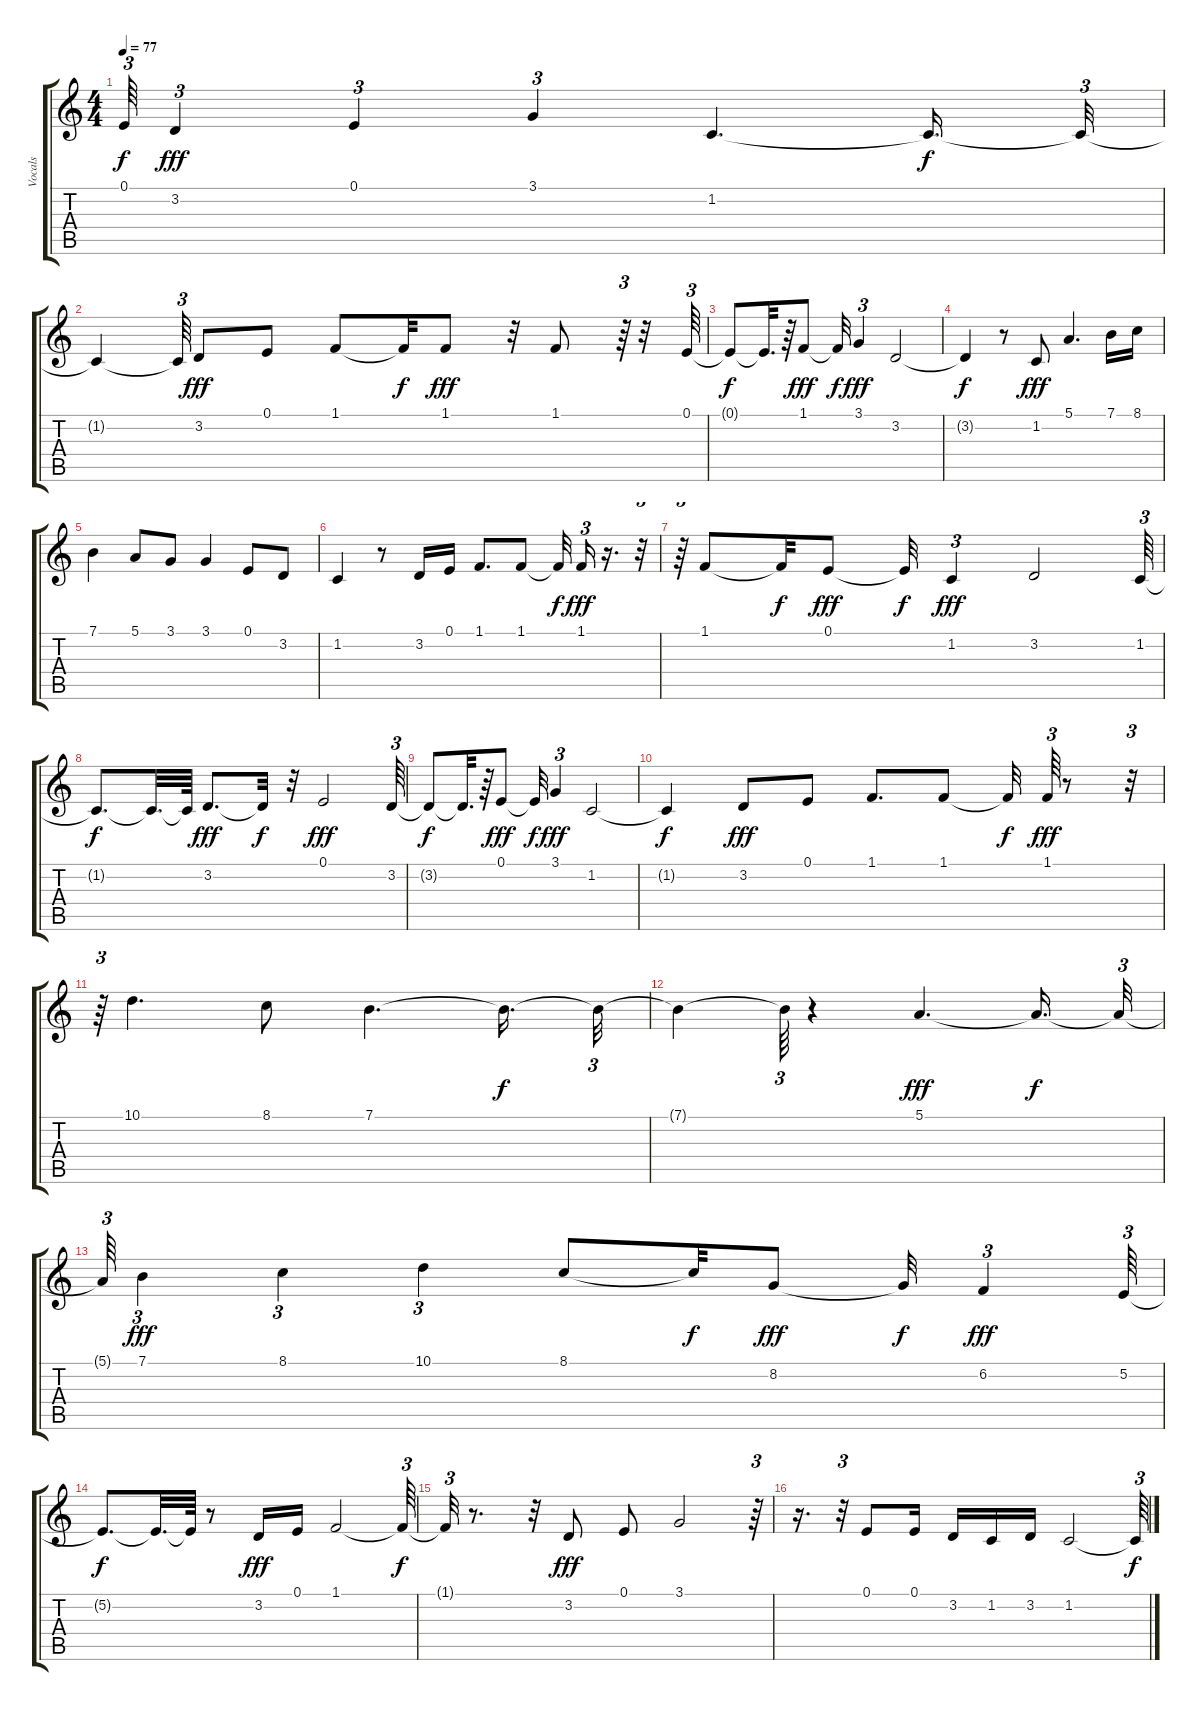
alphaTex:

\track ("Vocals" "Vocals") {instrument lead8bassandlead}
\staff {score tabs}
\tuning (E4 B3 G3 D3 A2 E2) {hide}
\ts (4 4)
\tempo 77
\clef g2
\ks c
0.1{t}.64{tu (3 2) dy f} 3.2.4{tu (3 2) dy fff} 0.1.4{tu (3 2)} 3.1.4{tu (3 2)} 1.2.4{d} 1.2{t}.16{d dy f} 1.2{t}.32{tu (3 2)} |
1.2{t}.4 1.2{t}.64{tu (3 2)} 3.2.8{dy fff} 0.1.8 1.1.8 1.1{t}.32{dy f} 1.1.8{dy fff} r.32 1.1.8 r.64{tu (3 2)} r.32 0.1.64{tu (3 2)} |
0.1{t}.8{dy f} 0.1{t}.32{d} r.64 1.1.8{dy fff} 1.1{t}.32{dy f} 3.1.4{tu (3 2) dy fff} 3.2.2 |
3.2{t}.4{dy f} r.8 1.2.8{dy fff} 5.1.4{d} 7.1.16 8.1.16 |
7.1.4 5.1.8 3.1.8 3.1.4 0.1.8 3.2.8 |
1.2.4 r.8 3.2.16 0.1.16 1.1.8{d} 1.1.8 1.1{t}.32{dy f} 1.1.16{tu (3 2) dy fff} r.16{d} r.32{tu (3 2)} |
r.64{tu (3 2)} 1.1.8 1.1{t}.32{dy f} 0.1.8{dy fff} 0.1{t}.32{dy f} 1.2.4{tu (3 2) dy fff} 3.2.2 1.2.64{tu (3 2)} |
1.2{t}.8{d dy f} 1.2{t}.32{d} 1.2{t}.64 3.2.8{d dy fff} 3.2{t}.32{dy f} r.32 0.1.2{dy fff} 3.2.64{tu (3 2)} |
3.2{t}.8{dy f} 3.2{t}.32{d} r.64 0.1.8{dy fff} 0.1{t}.32{dy f} 3.1.4{tu (3 2) dy fff} 1.2.2 |
1.2{t}.4{dy f} 3.2.8{dy fff} 0.1.8 1.1.8{d} 1.1.8 1.1{t}.32{dy f} 1.1.64{tu (3 2) dy fff} r.8 r.32{tu (3 2)} |
r.64{tu (3 2)} 10.1.4{d} 8.1.8 7.1.4{d} 7.1{t}.16{d dy f} 7.1{t}.32{tu (3 2)} |
7.1{t}.4 7.1{t}.64{tu (3 2)} r.4 5.1.4{d dy fff} 5.1{t}.16{d dy f} 5.1{t}.32{tu (3 2)} |
5.1{t}.64{tu (3 2)} 7.1.4{tu (3 2) dy fff} 8.1.4{tu (3 2)} 10.1.4{tu (3 2)} 8.1.8 8.1{t}.32{dy f} 8.2.8{dy fff} 8.2{t}.32{dy f} 6.2.4{tu (3 2) dy fff} 5.2.64{tu (3 2)} |
5.2{t}.8{d dy f} 5.2{t}.32{d} 5.2{t}.64 r.8 3.2.16{dy fff} 0.1.16 1.1.2 1.1{t}.64{tu (3 2) dy f} |
1.1{t}.32{tu (3 2)} r.8{d} r.32 3.2.8{dy fff} 0.1.8 3.1.2 r.64{tu (3 2)} |
r.16{d} r.32{tu (3 2)} 0.1.8 0.1.16 3.2.16 1.2.16 3.2.16 1.2.2 1.2{t}.64{tu (3 2) dy f}
